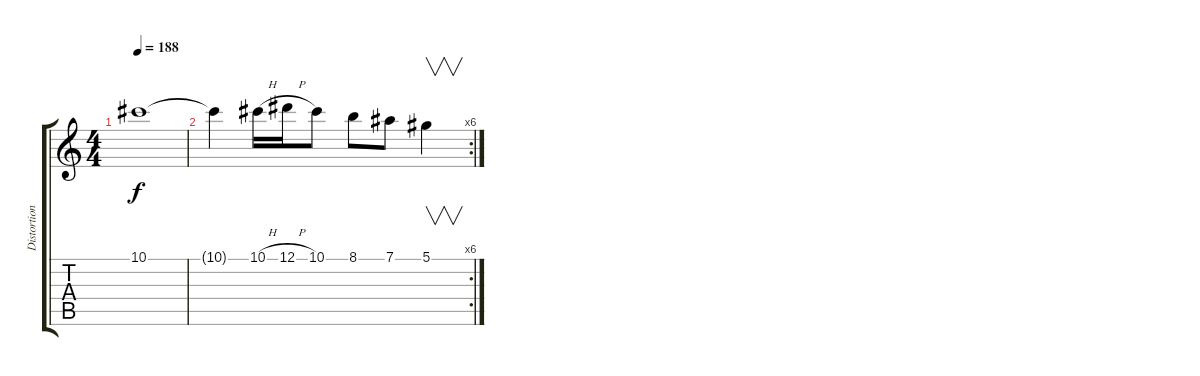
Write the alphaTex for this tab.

\track ("Distortion 3" "Distortion") {instrument distortionguitar}
\staff {score tabs}
\tuning (Eb4 Bb3 Gb3 Db3 Ab2 Eb2) {hide}
\ts (4 4)
\tempo 188
\clef g2
\ks c
10.1.1{dy f} |
\rc 6
10.1{t}.4 10.1{h}.16 12.1{h}.16 10.1.8 8.1.8 7.1.8 5.1.4{v}
